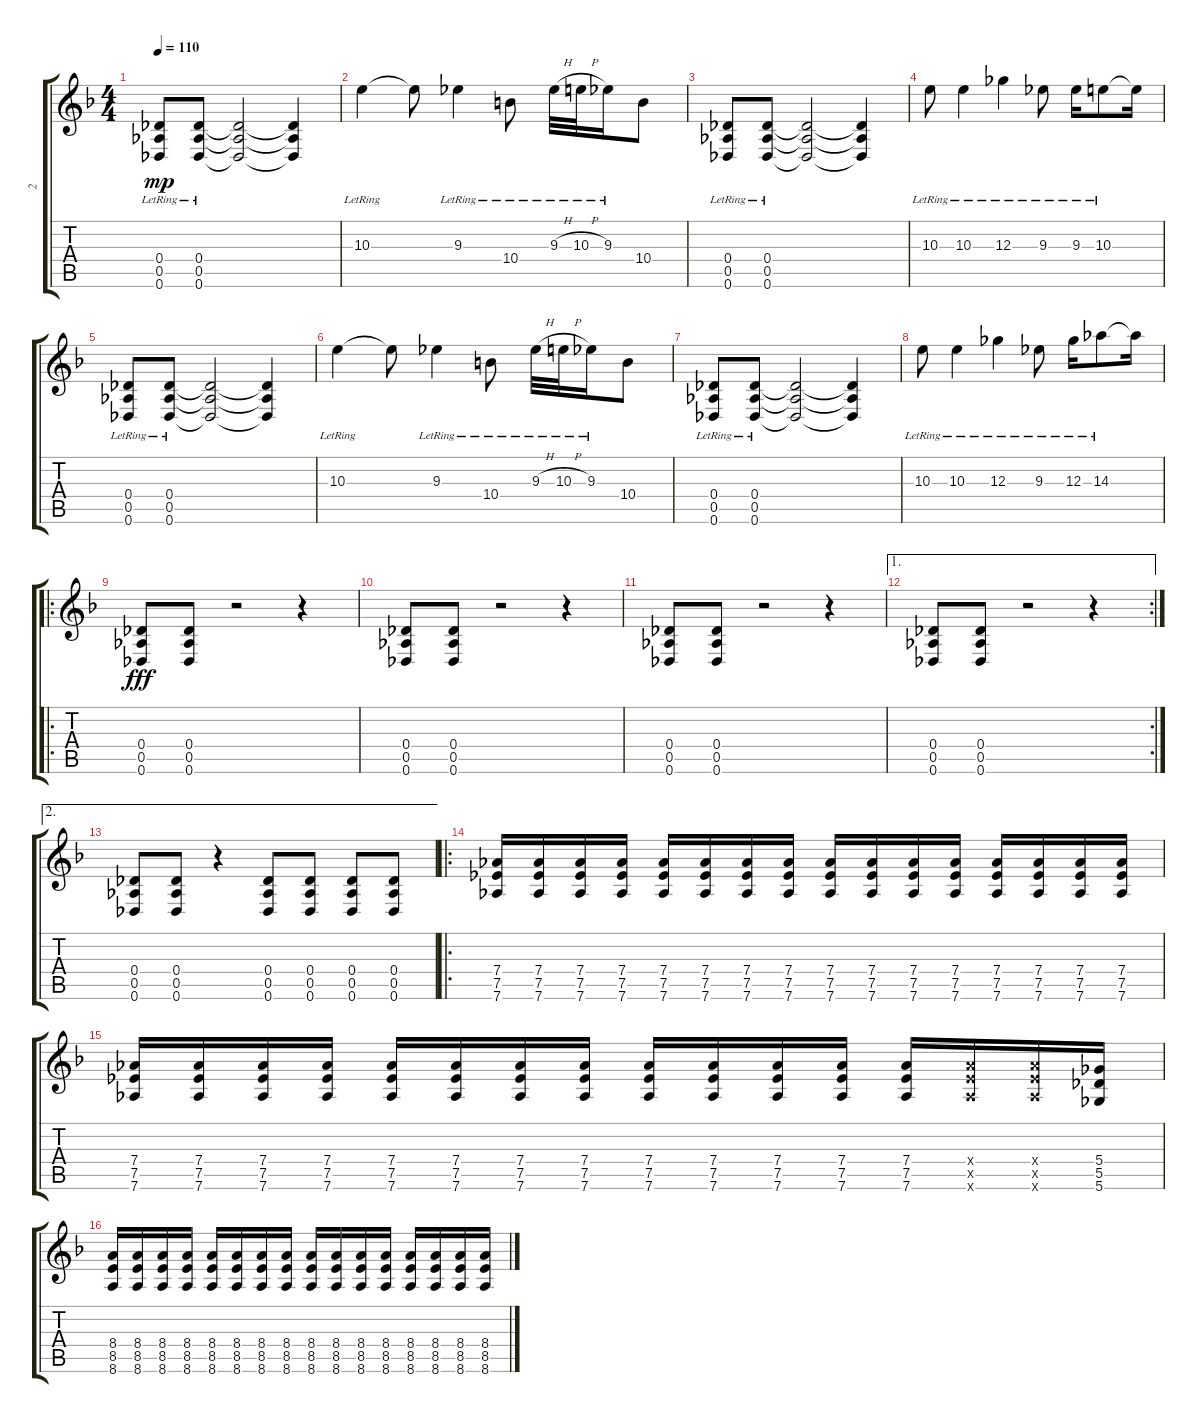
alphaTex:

\track ("2" "2") {instrument distortionguitar}
\staff {score tabs}
\tuning (Eb4 Bb3 Gb3 Db3 Ab2 Db2) {hide}
\ts (4 4)
\tempo 110
\clef g2
\ks f
(0.4{lr} 0.5{lr} 0.6{lr}).8{dy mp} (0.4{lr} 0.5{lr} 0.6{lr}).8 (0.4{t} 0.5{t} 0.6{t}).2 (0.4{t} 0.5{t} 0.6{t}).4 |
10.3{lr}.4 10.3{t}.8 9.3{lr}.4 10.4{lr}.8 9.3{h lr}.32 10.3{h lr}.32 9.3{lr}.16 10.4.8 |
(0.4{lr} 0.5{lr} 0.6{lr}).8 (0.4{lr} 0.5{lr} 0.6{lr}).8 (0.4{t} 0.5{t} 0.6{t}).2 (0.4{t} 0.5{t} 0.6{t}).4 |
10.3{lr}.8 10.3{lr}.4 12.3{lr}.4 9.3{lr}.8 9.3{lr}.16 10.3{lr}.8 10.3{t}.16 |
(0.4{lr} 0.5{lr} 0.6{lr}).8 (0.4{lr} 0.5{lr} 0.6{lr}).8 (0.4{t} 0.5{t} 0.6{t}).2 (0.4{t} 0.5{t} 0.6{t}).4 |
10.3{lr}.4 10.3{t}.8 9.3{lr}.4 10.4{lr}.8 9.3{h lr}.32 10.3{h lr}.32 9.3{lr}.16 10.4.8 |
(0.4{lr} 0.5{lr} 0.6{lr}).8 (0.4{lr} 0.5{lr} 0.6{lr}).8 (0.4{t} 0.5{t} 0.6{t}).2 (0.4{t} 0.5{t} 0.6{t}).4 |
10.3{lr}.8 10.3{lr}.4 12.3{lr}.4 9.3{lr}.8 12.3{lr}.16 14.3{lr}.8 14.3{t}.16 |
\ro
(0.4 0.5 0.6).8{dy fff} (0.4 0.5 0.6).8 r.2 r.4 |
(0.4 0.5 0.6).8 (0.4 0.5 0.6).8 r.2 r.4 |
(0.4 0.5 0.6).8 (0.4 0.5 0.6).8 r.2 r.4 |
\ae 1
\rc 2
(0.4 0.5 0.6).8 (0.4 0.5 0.6).8 r.2 r.4 |
\ae 2
(0.4 0.5 0.6).8 (0.4 0.5 0.6).8 r.4 (0.4 0.5 0.6).8 (0.4 0.5 0.6).8 (0.4 0.5 0.6).8 (0.4 0.5 0.6).8 |
\ro
(7.4 7.5 7.6).16 (7.4 7.5 7.6).16 (7.4 7.5 7.6).16 (7.4 7.5 7.6).16 (7.4 7.5 7.6).16 (7.4 7.5 7.6).16 (7.4 7.5 7.6).16 (7.4 7.5 7.6).16 (7.4 7.5 7.6).16 (7.4 7.5 7.6).16 (7.4 7.5 7.6).16 (7.4 7.5 7.6).16 (7.4 7.5 7.6).16 (7.4 7.5 7.6).16 (7.4 7.5 7.6).16 (7.4 7.5 7.6).16 |
(7.4 7.5 7.6).16 (7.4 7.5 7.6).16 (7.4 7.5 7.6).16 (7.4 7.5 7.6).16 (7.4 7.5 7.6).16 (7.4 7.5 7.6).16 (7.4 7.5 7.6).16 (7.4 7.5 7.6).16 (7.4 7.5 7.6).16 (7.4 7.5 7.6).16 (7.4 7.5 7.6).16 (7.4 7.5 7.6).16 (7.4 7.5 7.6).16 (7.4{x} 7.5{x} 7.6{x}).16 (7.4{x} 7.5{x} 7.6{x}).16 (5.4 5.5 5.6).16 |
(8.4 8.5 8.6).16 (8.4 8.5 8.6).16 (8.4 8.5 8.6).16 (8.4 8.5 8.6).16 (8.4 8.5 8.6).16 (8.4 8.5 8.6).16 (8.4 8.5 8.6).16 (8.4 8.5 8.6).16 (8.4 8.5 8.6).16 (8.4 8.5 8.6).16 (8.4 8.5 8.6).16 (8.4 8.5 8.6).16 (8.4 8.5 8.6).16 (8.4 8.5 8.6).16 (8.4 8.5 8.6).16 (8.4 8.5 8.6).16
